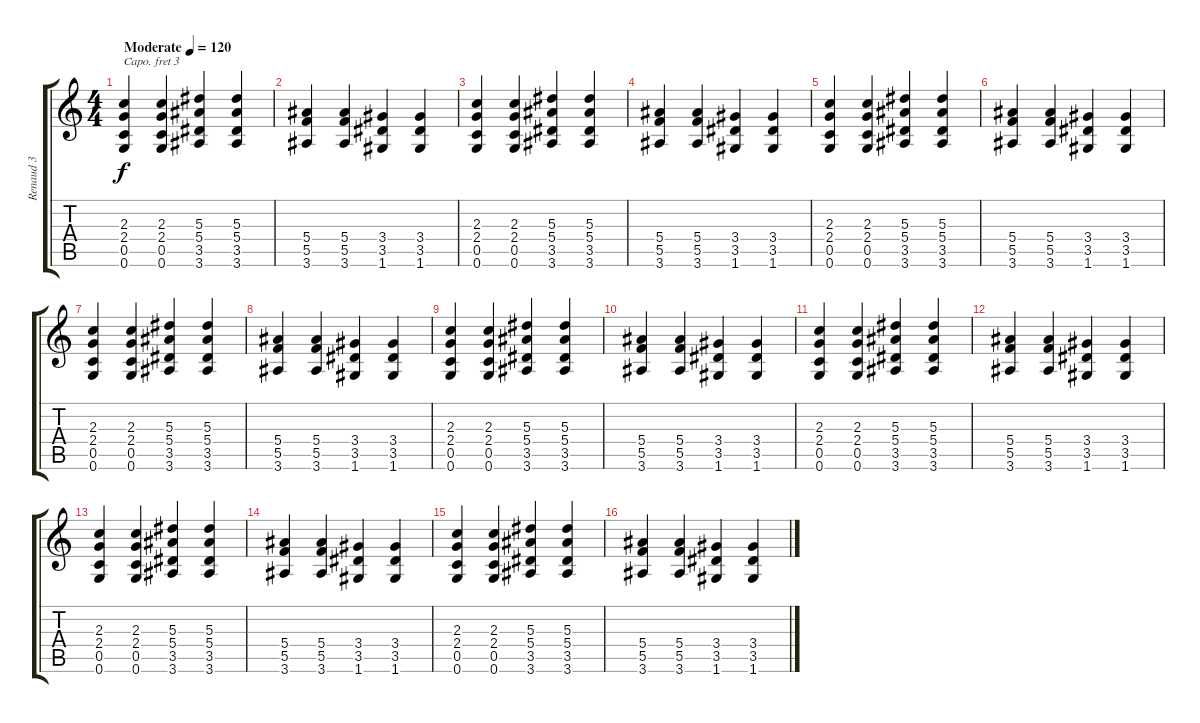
\track ("Renaud 3" "Renaud 3") {instrument acousticguitarsteel}
\staff {score tabs}
\capo 3
\tuning (E4 B3 G3 D3 A2 E2) {hide}
\ts (4 4)
\tempo (120 "Moderate")
\clef g2
\ks c
(2.3 2.4 0.5 0.6).4{dy f instrument acousticguitarsteel} (2.3 2.4 0.5 0.6).4 (5.3 5.4 3.5 3.6).4 (5.3 5.4 3.5 3.6).4 |
(5.4 5.5 3.6).4 (5.4 5.5 3.6).4 (3.4 3.5 1.6).4 (3.4 3.5 1.6).4 |
(2.3 2.4 0.5 0.6).4 (2.3 2.4 0.5 0.6).4 (5.3 5.4 3.5 3.6).4 (5.3 5.4 3.5 3.6).4 |
(5.4 5.5 3.6).4 (5.4 5.5 3.6).4 (3.4 3.5 1.6).4 (3.4 3.5 1.6).4 |
(2.3 2.4 0.5 0.6).4 (2.3 2.4 0.5 0.6).4 (5.3 5.4 3.5 3.6).4 (5.3 5.4 3.5 3.6).4 |
(5.4 5.5 3.6).4 (5.4 5.5 3.6).4 (3.4 3.5 1.6).4 (3.4 3.5 1.6).4 |
(2.3 2.4 0.5 0.6).4 (2.3 2.4 0.5 0.6).4 (5.3 5.4 3.5 3.6).4 (5.3 5.4 3.5 3.6).4 |
(5.4 5.5 3.6).4 (5.4 5.5 3.6).4 (3.4 3.5 1.6).4 (3.4 3.5 1.6).4 |
(2.3 2.4 0.5 0.6).4 (2.3 2.4 0.5 0.6).4 (5.3 5.4 3.5 3.6).4 (5.3 5.4 3.5 3.6).4 |
(5.4 5.5 3.6).4 (5.4 5.5 3.6).4 (3.4 3.5 1.6).4 (3.4 3.5 1.6).4 |
(2.3 2.4 0.5 0.6).4 (2.3 2.4 0.5 0.6).4 (5.3 5.4 3.5 3.6).4 (5.3 5.4 3.5 3.6).4 |
(5.4 5.5 3.6).4 (5.4 5.5 3.6).4 (3.4 3.5 1.6).4 (3.4 3.5 1.6).4 |
(2.3 2.4 0.5 0.6).4 (2.3 2.4 0.5 0.6).4 (5.3 5.4 3.5 3.6).4 (5.3 5.4 3.5 3.6).4 |
(5.4 5.5 3.6).4 (5.4 5.5 3.6).4 (3.4 3.5 1.6).4 (3.4 3.5 1.6).4 |
(2.3 2.4 0.5 0.6).4 (2.3 2.4 0.5 0.6).4 (5.3 5.4 3.5 3.6).4 (5.3 5.4 3.5 3.6).4 |
(5.4 5.5 3.6).4 (5.4 5.5 3.6).4 (3.4 3.5 1.6).4 (3.4 3.5 1.6).4
